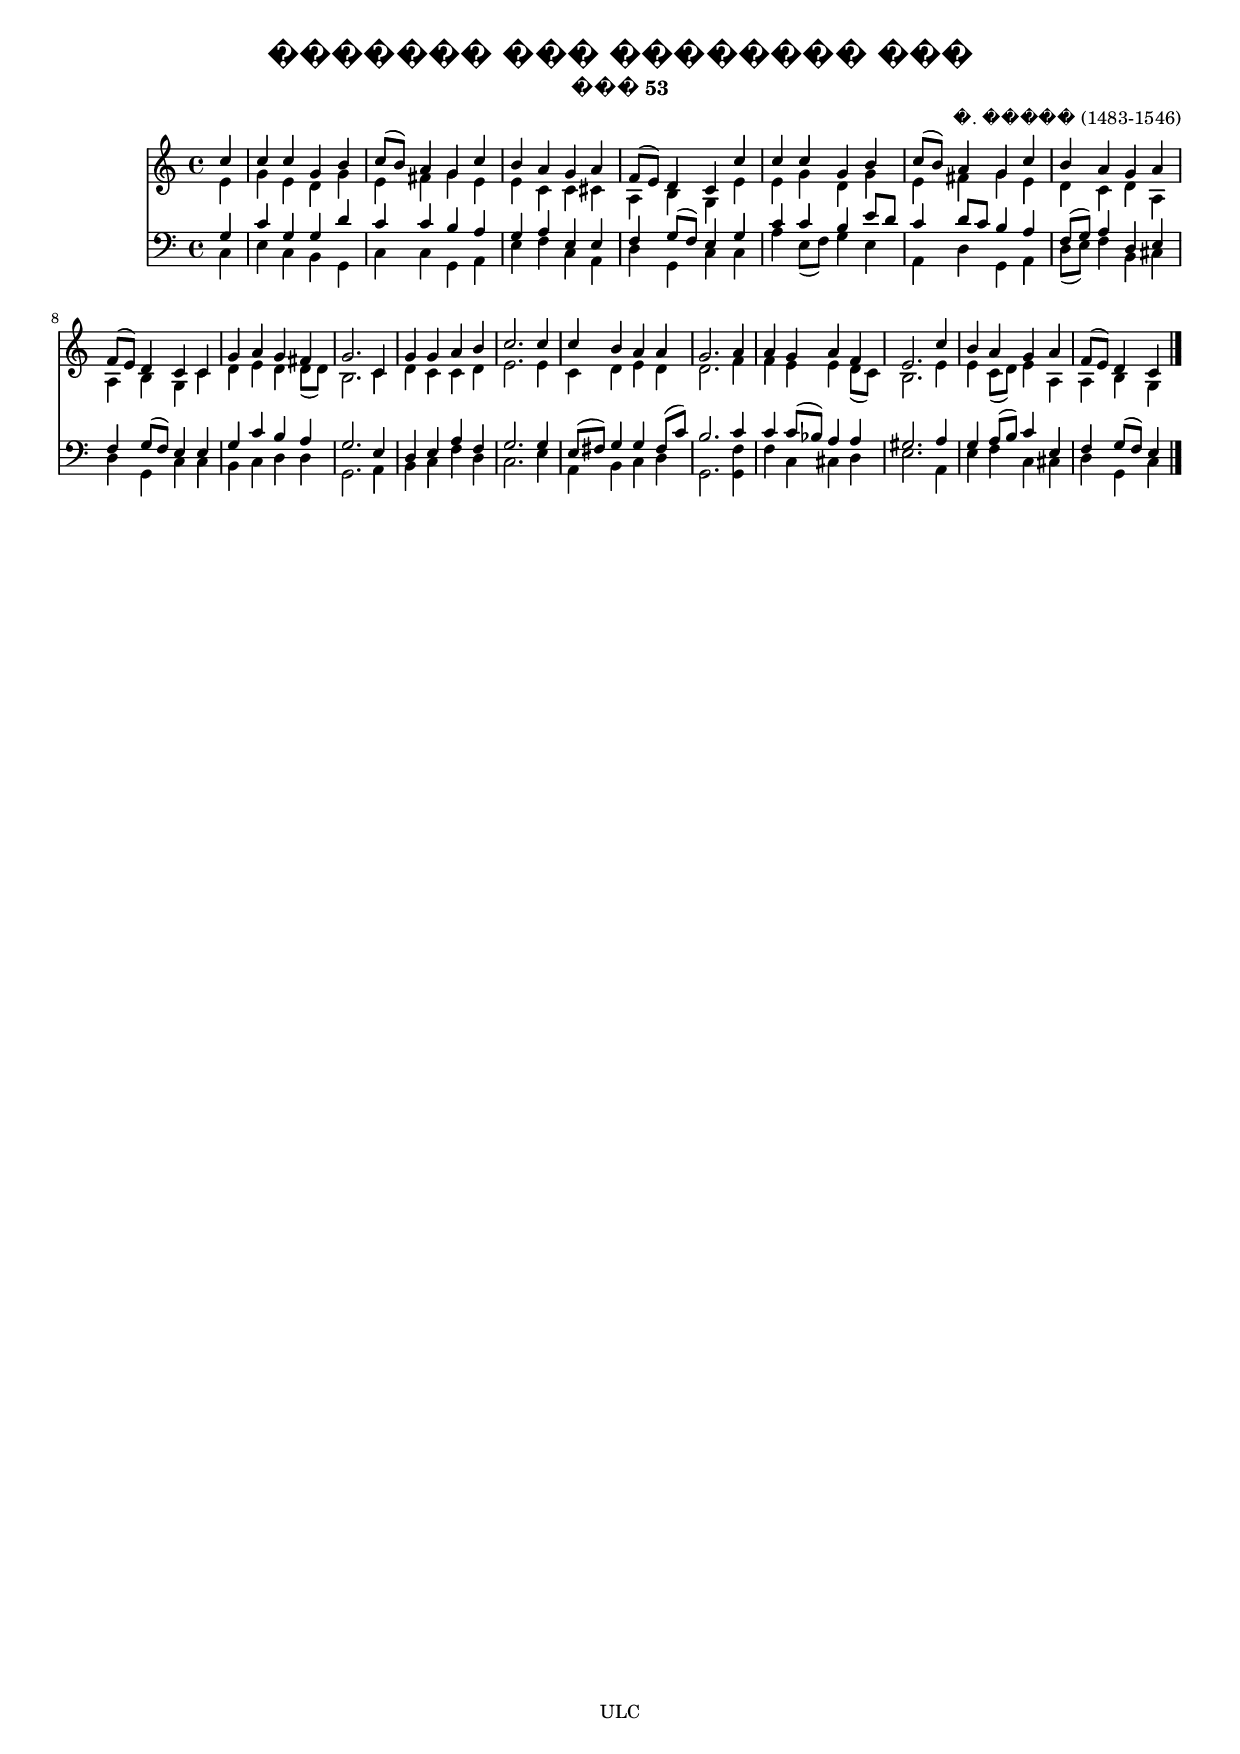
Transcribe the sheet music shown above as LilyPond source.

\version "1.9.8"
\include "paper16.ly"

\header {
	language = "ukrainian"
	encoding = "cp1251"
	pagenumber = "no"
	title = "������� ��� �������� ���"
	subtitle = "��� 53"
	composer = "�. ����� (1483-1546)"
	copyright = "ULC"
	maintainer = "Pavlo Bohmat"
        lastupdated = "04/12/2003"
}

StaffAVoiceA = \notes\relative c' {
	\property Staff.midiInstrument = "church organ"
	\clef violin
	\time 4/4
	\partial 4

	\slurUp \stemUp c'4 | c c g b |   % 3
	c8[( b)] a4 g c | b a g a |   % 5
	f8[( e)] d4 c c' | c c g b |   % 7
	c8[( b)] a4 g c | b a g a |   % 9
	f8[( e)] d4 c c | g' a g fis! |   % 11
	g2. c,4 | g' g a b |   % 13
	c2. c4 | c b a a |   % 15
	g2. a4 | a g a f |   % 17
	e2. c'4 | b a g a |   % 19
	f8[( e)] d4 c
	\bar "|."
}
StaffAVoiceB = \notes\relative c' {

	\slurDown \stemDown e4 g e d g e fis! g e e c c cis! a b g e' e g d g e fis! g e d c d a a b g c d e d d8[( d)] b2. c4 d c c d e2. e4 c d e d d2. f4 f e e d8[( c)] b2. e4 e c8[( d)] e4 a, a b g
}
StaffA = \simultaneous {
	\context Voice="StaffAVoiceA" \StaffAVoiceA
	\context Voice="StaffAVoiceB" \StaffAVoiceB
}
StaffBVoiceA = \notes\relative c {
	\property Staff.midiInstrument = "church organ"
	\clef bass
	\time 4/4
	\partial 4

	\slurUp \stemUp g'4 | c g g d' |   % 3
	c c b a | g a e e |   % 5
	f g8[( f)] e4 g | c c b e8[ d] |   % 7
	c4 d8[ c] b4 a | f8[( g)] a4 d, e |   % 9
	f g8[( f)] e4 e | g c b a |   % 11
	g2. e4 | d e a f |   % 13
	g2. g4 | e8[( fis!)] g4 g fis8[( c')] |   % 15
	b2. c4 | c c8[( bes!)] a4 a |   % 17
	gis!2. a4 | g a8[( b)] c4 e, |   % 19
	f g8[( f)] e4
	\bar "|."
}
StaffBVoiceB = \notes\relative c {

	\slurDown \stemDown c4 e c b g c c g a e' f c a d g, c c a' e8[( f)] g4 e a, d g, a d8[( e)] f4 b, cis! d g, c c b c d d g,2. a4 b c f d c2. e4 a, b c d g,2. <<g4 f'>> f c cis! d e2. a,4 e' f c cis! d g, c
}
StaffB = \simultaneous {
	\context Voice="StaffBVoiceA" \StaffBVoiceA
	\context Voice="StaffBVoiceB" \StaffBVoiceB
}
\score {
	\simultaneous {
		\context Staff="StaffA" \StaffA
		\context Staff="StaffB" \StaffB
	}
	\paper { papersize = "a4" }
	\midi {
	\tempo 4 = 92
    }
}
